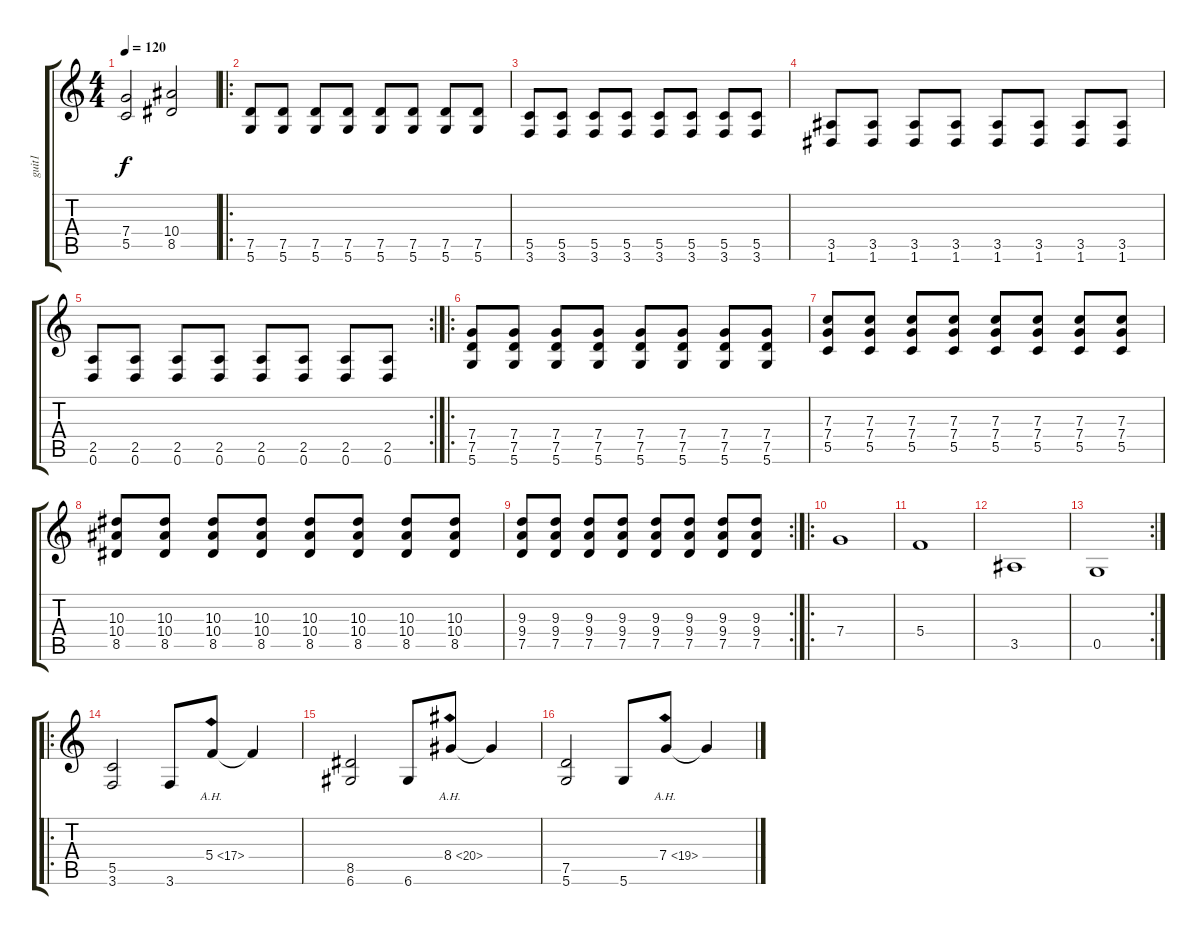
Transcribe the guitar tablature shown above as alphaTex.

\track ("guit1" "guit1") {instrument distortionguitar}
\staff {score tabs}
\tuning (D4 A3 F3 C3 G2 D2) {hide}
\ts (4 4)
\tempo 120
\clef g2
\ks c
(7.4 5.5).2{dy f instrument distortionguitar} (10.4 8.5).2 |
\ro
(7.5 5.6).8 (7.5 5.6).8 (7.5 5.6).8 (7.5 5.6).8 (7.5 5.6).8 (7.5 5.6).8 (7.5 5.6).8 (7.5 5.6).8 |
(5.5 3.6).8 (5.5 3.6).8 (5.5 3.6).8 (5.5 3.6).8 (5.5 3.6).8 (5.5 3.6).8 (5.5 3.6).8 (5.5 3.6).8 |
(3.5 1.6).8 (3.5 1.6).8 (3.5 1.6).8 (3.5 1.6).8 (3.5 1.6).8 (3.5 1.6).8 (3.5 1.6).8 (3.5 1.6).8 |
\rc 2
(2.5 0.6).8 (2.5 0.6).8 (2.5 0.6).8 (2.5 0.6).8 (2.5 0.6).8 (2.5 0.6).8 (2.5 0.6).8 (2.5 0.6).8 |
\ro
(7.4 7.5 5.6).8 (7.4 7.5 5.6).8 (7.4 7.5 5.6).8 (7.4 7.5 5.6).8 (7.4 7.5 5.6).8 (7.4 7.5 5.6).8 (7.4 7.5 5.6).8 (7.4 7.5 5.6).8 |
(7.3 7.4 5.5).8 (7.3 7.4 5.5).8 (7.3 7.4 5.5).8 (7.3 7.4 5.5).8 (7.3 7.4 5.5).8 (7.3 7.4 5.5).8 (7.3 7.4 5.5).8 (7.3 7.4 5.5).8 |
(10.3 10.4 8.5).8 (10.3 10.4 8.5).8 (10.3 10.4 8.5).8 (10.3 10.4 8.5).8 (10.3 10.4 8.5).8 (10.3 10.4 8.5).8 (10.3 10.4 8.5).8 (10.3 10.4 8.5).8 |
\rc 2
(9.3 9.4 7.5).8 (9.3 9.4 7.5).8 (9.3 9.4 7.5).8 (9.3 9.4 7.5).8 (9.3 9.4 7.5).8 (9.3 9.4 7.5).8 (9.3 9.4 7.5).8 (9.3 9.4 7.5).8 |
\ro
7.4.1 |
5.4.1 |
3.5.1 |
\rc 2
0.5.1 |
\ro
(5.5 3.6).2 3.6.8 5.4{ah 12}.8 5.4{t}.4 |
(8.5 6.6).2 6.6.8 8.4{ah 12}.8 8.4{t}.4 |
(7.5 5.6).2 5.6.8 7.4{ah 12}.8 7.4{t}.4
